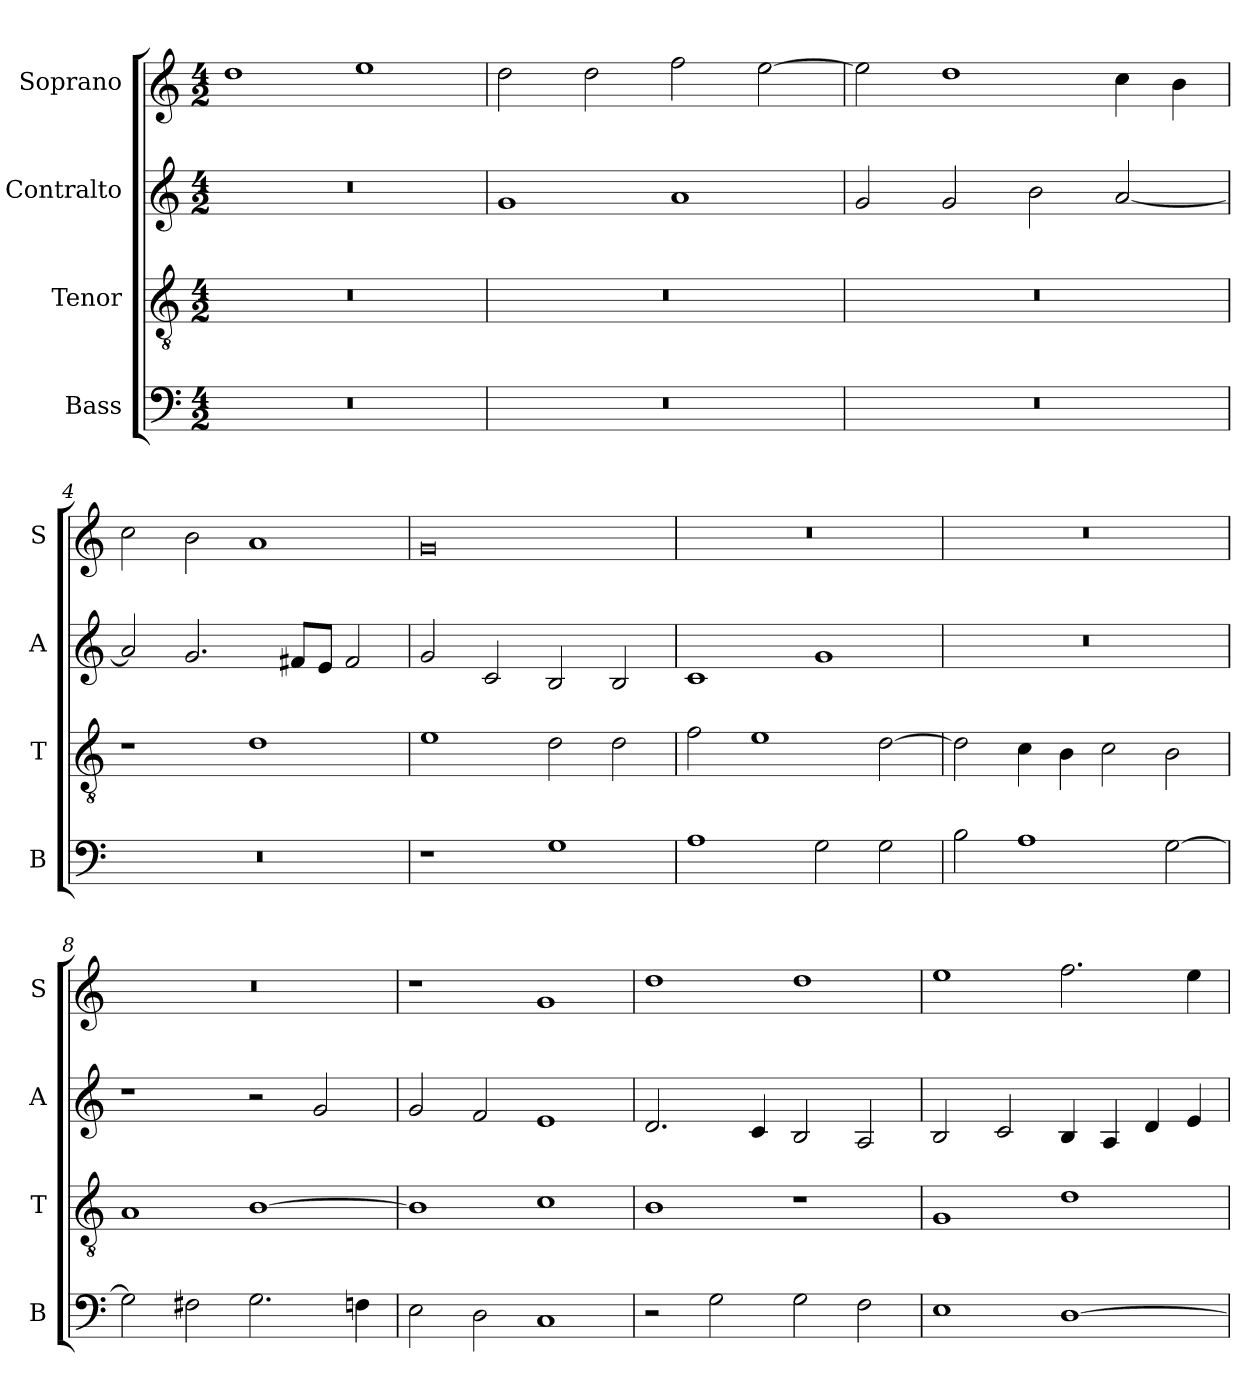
**kern	**kern	**kern	**kern
*part4	*part3	*part2	*part1
*staff4	*staff3	*staff2	*staff1
*I"Bass	*I"Tenor	*I"Contralto	*I"Soprano
*I'B	*I'T	*I'A	*I'S
*clefF4	*clefGv2	*clefG2	*clefG2
*k[]	*k[]	*k[]	*k[]
*M4/2	*M4/2	*M4/2	*M4/2
=1	=1	=1	=1
0r	0r	0r	1dd
.	.	.	1ee
=2	=2	=2	=2
0r	0r	1g	2dd
.	.	.	2dd
.	.	1a	2ff
.	.	.	[2ee
=3	=3	=3	=3
0r	0r	2g	2ee]
.	.	2g	1dd
.	.	2b	.
.	.	[2a	4cc
.	.	.	4b
=4	=4	=4	=4
0r	1r	2a]	2cc
.	.	2.g	2b
.	1d	.	1a
.	.	8f#X/L	.
.	.	8e/J	.
.	.	2f#	.
=5	=5	=5	=5
1r	1e	2g	0g
.	.	2c	.
1G	2d	2B	.
.	2d	2B	.
=6	=6	=6	=6
1A	2f	1c	0r
.	1e	.	.
2G	.	1g	.
2G	[2d	.	.
=7	=7	=7	=7
2B	2d]	0r	0r
1A	4c	.	.
.	4B	.	.
.	2c	.	.
[2G	2B	.	.
=8	=8	=8	=8
2G]	1A	1r	0r
2F#X	.	.	.
2.G	[1B	2r	.
.	.	2g	.
4Fn	.	.	.
=9	=9	=9	=9
2E	1B]	2g	1r
2D	.	2f	.
1C	1c	1e	1g
=10	=10	=10	=10
2r	1B	2.d	1dd
2G	.	.	.
.	.	4c	.
2G	1r	2B	1dd
2F	.	2A	.
=11	=11	=11	=11
1E	1G	2B	1ee
.	.	2c	.
[1D	1d	4B	2.ff
.	.	4A	.
.	.	4d	.
.	.	4e	4ee
=	=	=	=
*-	*-	*-	*-
